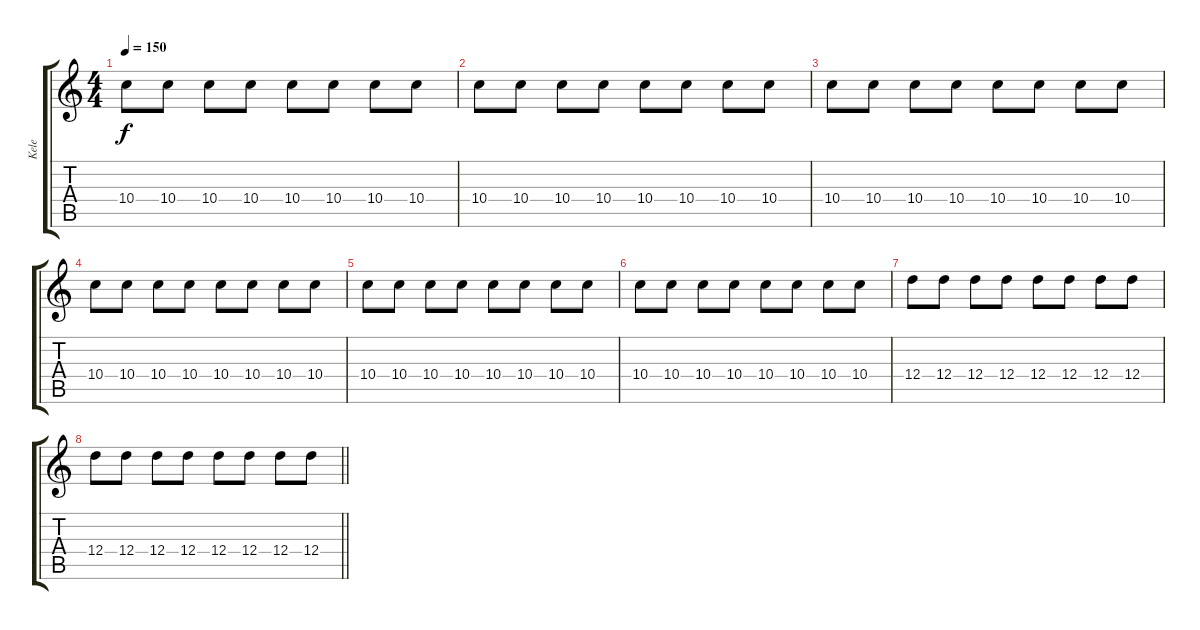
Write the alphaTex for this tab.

\track ("Kele" "Kele") {instrument overdrivenguitar}
\staff {score tabs}
\tuning (E4 B3 G3 D3 A2 E2) {hide}
\ts (4 4)
\tempo 150
\clef g2
\ks c
10.4.8{dy f} 10.4.8 10.4.8 10.4.8 10.4.8 10.4.8 10.4.8 10.4.8 |
10.4.8 10.4.8 10.4.8 10.4.8 10.4.8 10.4.8 10.4.8 10.4.8 |
10.4.8 10.4.8 10.4.8 10.4.8 10.4.8 10.4.8 10.4.8 10.4.8 |
10.4.8 10.4.8 10.4.8 10.4.8 10.4.8 10.4.8 10.4.8 10.4.8 |
10.4.8 10.4.8 10.4.8 10.4.8 10.4.8 10.4.8 10.4.8 10.4.8 |
10.4.8 10.4.8 10.4.8 10.4.8 10.4.8 10.4.8 10.4.8 10.4.8 |
12.4.8 12.4.8 12.4.8 12.4.8 12.4.8 12.4.8 12.4.8 12.4.8 |
\barLineRight lightlight
12.4.8 12.4.8 12.4.8 12.4.8 12.4.8 12.4.8 12.4.8 12.4.8
